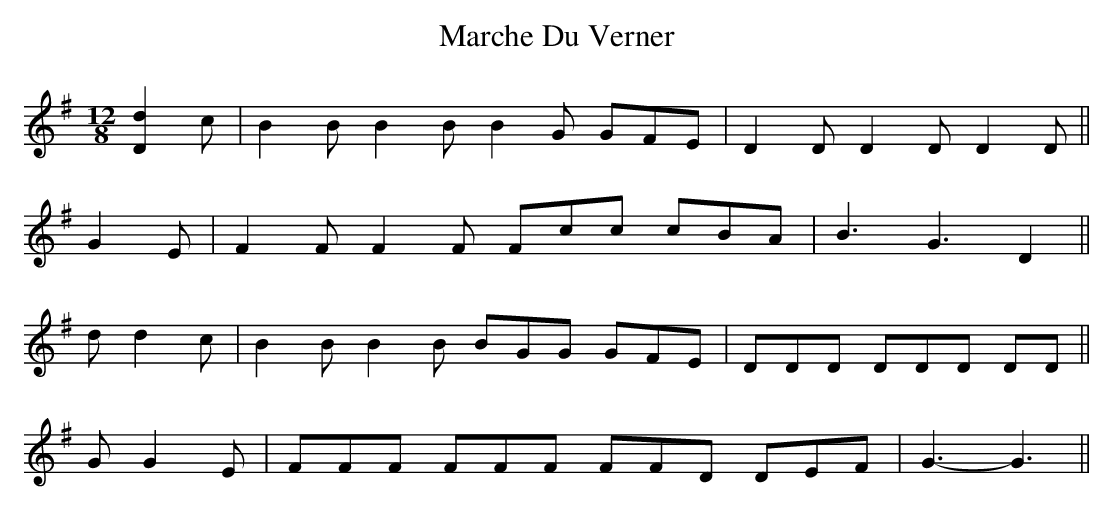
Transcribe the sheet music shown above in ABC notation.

X:1
T: Marche Du Verner
M: 12/8
L: 1/8
K: Gmaj
[D2d2] c|B2 B B2 B B2 G GFE|D2 D D2 D D2 D||
G2 E|F2 F F2 F Fcc cBA|B3 G3 D2||
d d2 c|B2 B B2 B BGG GFE|DDD DDD DD||
G G2 E|FFF FFF FFD DEF|G3- G3||
